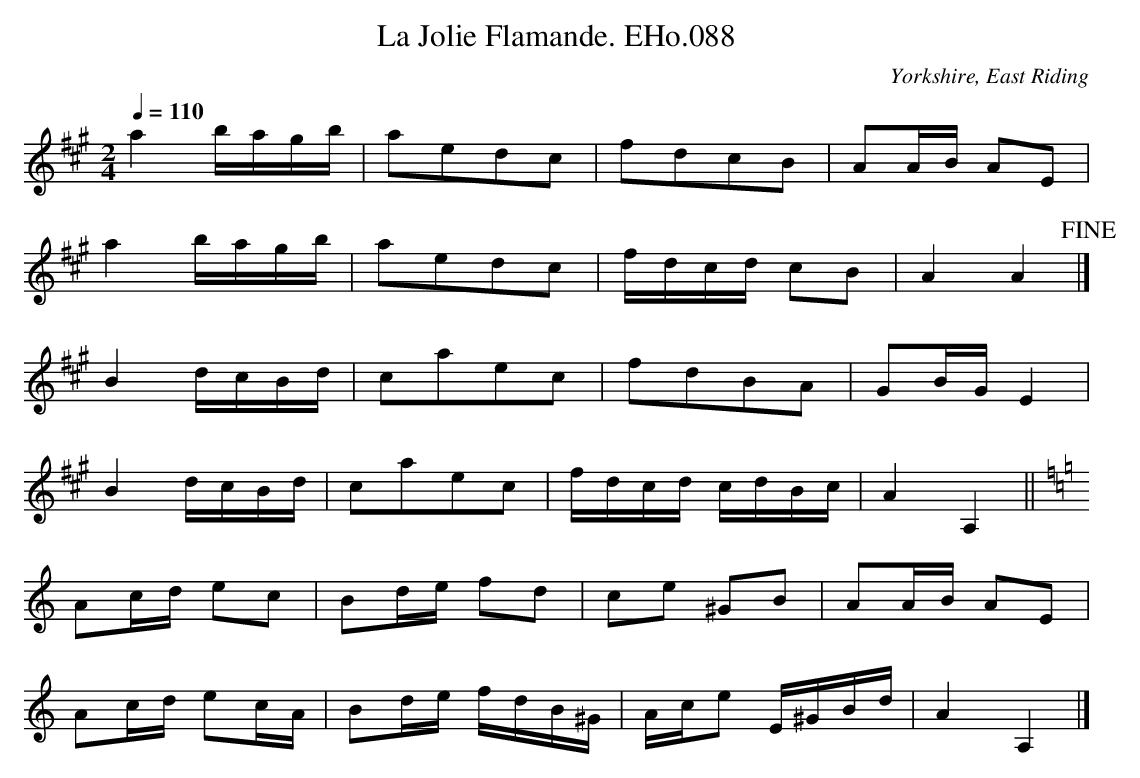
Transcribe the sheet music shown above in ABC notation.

X:1
T:Jolie Flamande. EHo.088, La
M:2/4
L:1/8
Q:1/4=110
O:Yorkshire, East Riding
K:A
a2 b/a/g/b/|aedc|fdcB|AA/B/ AE|
a2 b/a/g/b/|aedc|f/d/c/d/ cB|A2A2!fine!|]
B2d/c/B/d/|caec|fdBA|GB/G/E2|
B2d/c/B/d/|caec|f/d/c/d/ c/d/B/c/|A2A,2||
K:Am
Ac/d/ ec|Bd/e/ fd|ce ^GB|AA/B/ AE|
Ac/d/ ec/A/|Bd/e/ f/d/B/^G/|A/c/e E/^G/B/d/|A2A,2|]
